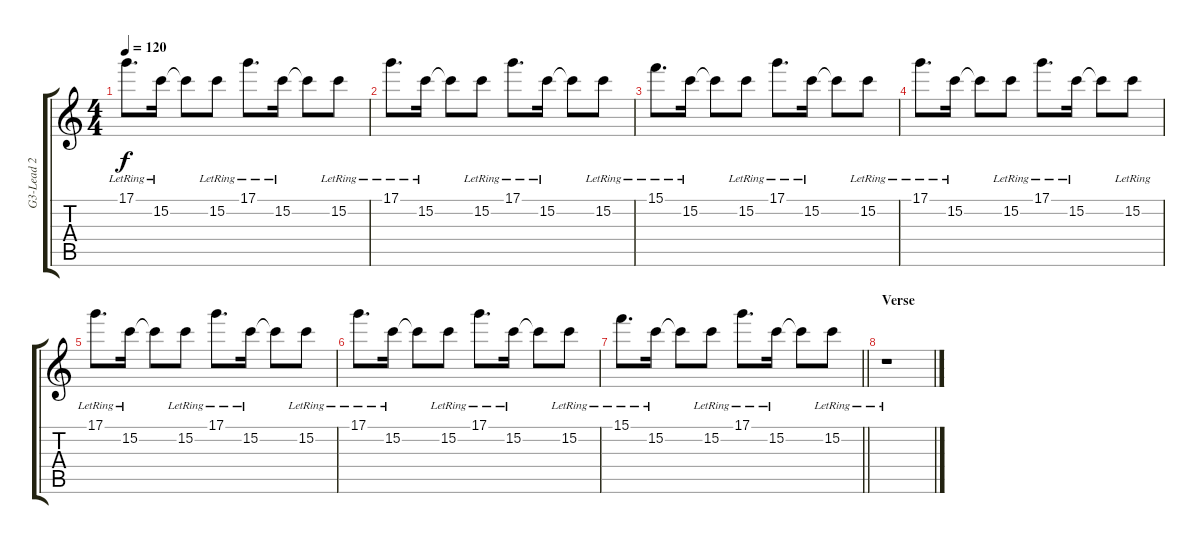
\track ("G3-Lead 2" "G3-Lead 2") {instrument distortionguitar}
\staff {score tabs}
\tuning (D4 A3 F3 C3 G2 C2) {hide}
\ts (4 4)
\tempo 120
\clef g2
\ks c
17.1{lr}.8{d dy f} 15.2{lr}.16 15.2{t}.8 15.2{lr}.8 17.1{lr}.8{d} 15.2{lr}.16 15.2{t}.8 15.2{lr}.8 |
17.1{lr}.8{d} 15.2{lr}.16 15.2{t}.8 15.2{lr}.8 17.1{lr}.8{d} 15.2{lr}.16 15.2{t}.8 15.2{lr}.8 |
15.1{lr}.8{d} 15.2{lr}.16 15.2{t}.8 15.2{lr}.8 17.1{lr}.8{d} 15.2{lr}.16 15.2{t}.8 15.2{lr}.8 |
17.1{lr}.8{d} 15.2{lr}.16 15.2{t}.8 15.2{lr}.8 17.1{lr}.8{d} 15.2{lr}.16 15.2{t}.8 15.2{lr}.8 |
17.1{lr}.8{d} 15.2{lr}.16 15.2{t}.8 15.2{lr}.8 17.1{lr}.8{d} 15.2{lr}.16 15.2{t}.8 15.2{lr}.8 |
17.1{lr}.8{d} 15.2{lr}.16 15.2{t}.8 15.2{lr}.8 17.1{lr}.8{d} 15.2{lr}.16 15.2{t}.8 15.2{lr}.8 |
\barLineRight lightlight
15.1{lr}.8{d} 15.2{lr}.16 15.2{t}.8 15.2{lr}.8 17.1{lr}.8{d} 15.2{lr}.16 15.2{t}.8 15.2{lr}.8 |
\section ("" "Verse")
r.1
